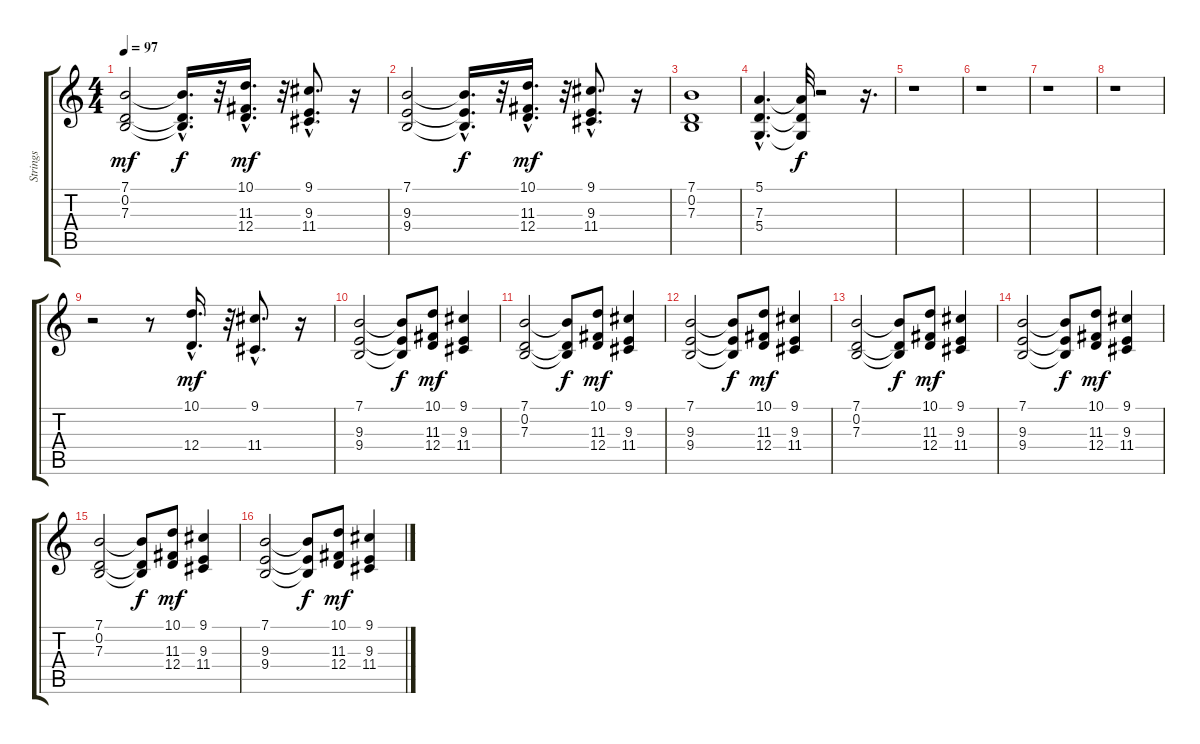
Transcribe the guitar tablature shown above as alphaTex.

\track ("Strings" "Strings") {instrument stringensemble1}
\staff {score tabs}
\tuning (E4 B3 G3 D3 A2 E2) {hide}
\ts (4 4)
\tempo 97
\clef g2
\ks c
(7.1 0.2 7.3).2{dy mf} (7.1{hac t} 0.2{hac t} 7.3{hac t}).16{d dy f} r.32 (10.1{hac} 11.3{hac} 12.4{hac}).16{d dy mf} r.32 (9.1{hac} 9.3{hac} 11.4{hac}).8{d} r.16 |
(7.1 9.3 9.4).2 (7.1{hac t} 9.3{hac t} 9.4{hac t}).16{d dy f} r.32 (10.1{hac} 11.3{hac} 12.4{hac}).16{d dy mf} r.32 (9.1{hac} 9.3{hac} 11.4{hac}).8{d} r.16 |
(7.1 0.2 7.3).1 |
(5.1{hac} 7.3{hac} 5.4{hac}).4{d} (5.1{t} 7.3{t} 5.4{t}).32{dy f} r.2 r.16{d} |
r.1 |
r.1 |
r.1 |
r.1 |
r.2 r.8 (10.1{hac} 12.4{hac}).16{d dy mf} r.32 (9.1{hac} 11.4{hac}).8{d} r.16 |
(7.1 9.3 9.4).2 (7.1{t} 9.3{t} 9.4{t}).8{dy f} (10.1 11.3 12.4).8{dy mf} (9.1 9.3 11.4).4 |
(7.1 0.2 7.3).2 (7.1{t} 0.2{t} 7.3{t}).8{dy f} (10.1 11.3 12.4).8{dy mf} (9.1 9.3 11.4).4 |
(7.1 9.3 9.4).2 (7.1{t} 9.3{t} 9.4{t}).8{dy f} (10.1 11.3 12.4).8{dy mf} (9.1 9.3 11.4).4 |
(7.1 0.2 7.3).2 (7.1{t} 0.2{t} 7.3{t}).8{dy f} (10.1 11.3 12.4).8{dy mf} (9.1 9.3 11.4).4 |
(7.1 9.3 9.4).2 (7.1{t} 9.3{t} 9.4{t}).8{dy f} (10.1 11.3 12.4).8{dy mf} (9.1 9.3 11.4).4 |
(7.1 0.2 7.3).2 (7.1{t} 0.2{t} 7.3{t}).8{dy f} (10.1 11.3 12.4).8{dy mf} (9.1 9.3 11.4).4 |
(7.1 9.3 9.4).2 (7.1{t} 9.3{t} 9.4{t}).8{dy f} (10.1 11.3 12.4).8{dy mf} (9.1 9.3 11.4).4
